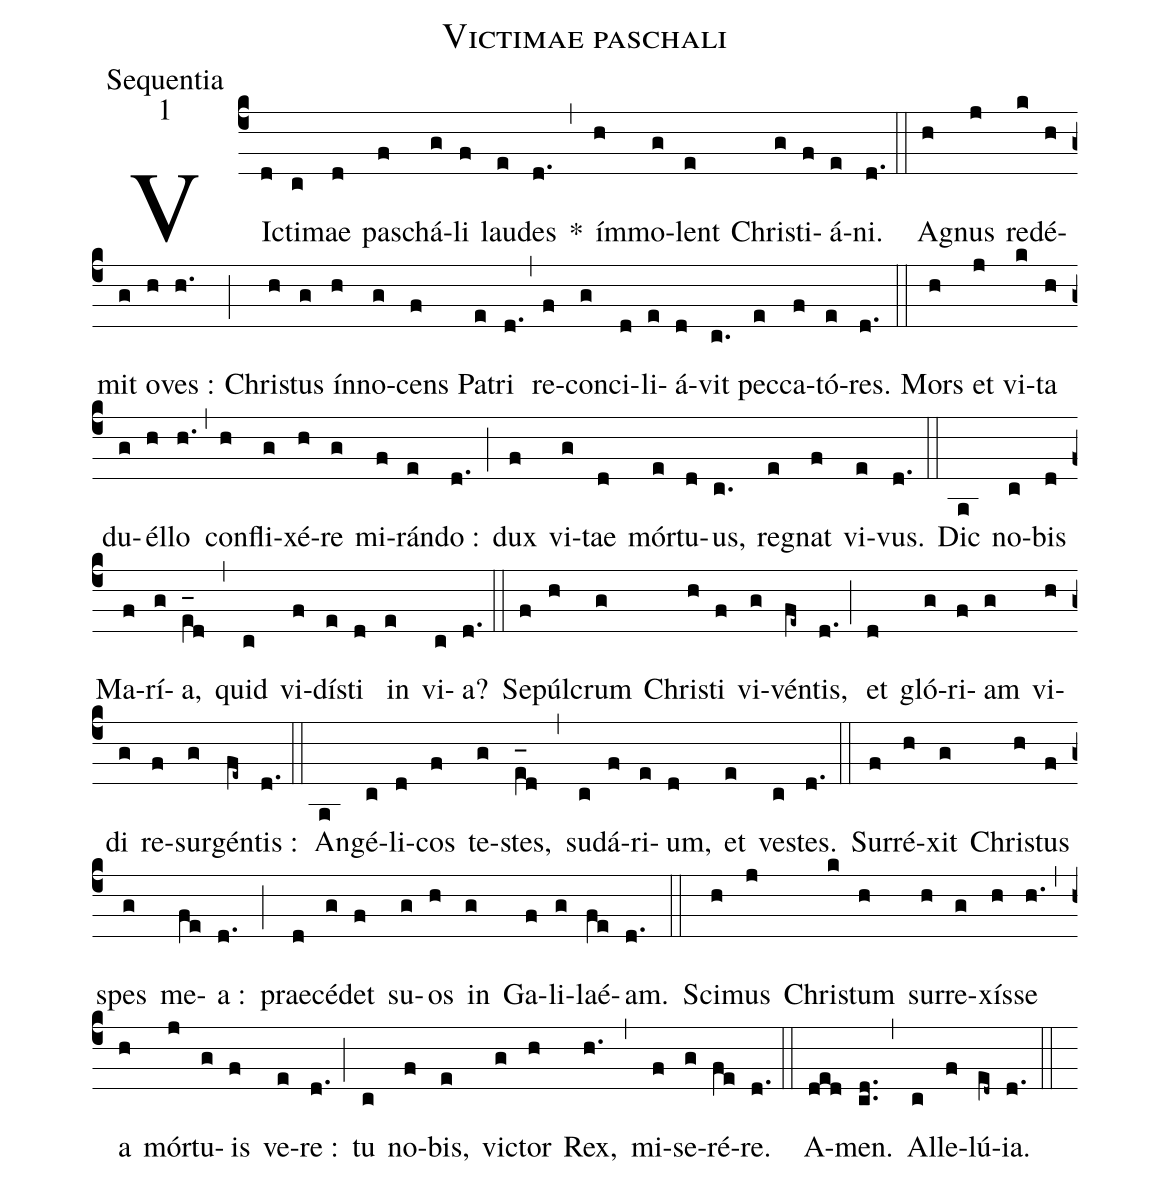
name:Victimae paschali;
office-part:Sequentia;
mode:1;
%%
(c4) VI(d)cti(c)mae(d) pa(f)schá(g)li(f) lau(e)des(d.) *(,) ím(h)mo(g)lent(e) Chri(g)sti(f)á(e)ni.(d.) (::) A(h)gnus(j) red(k)é(h)mit(g) o(h)ves :(h.) (;) Chri(h)stus(g) ín(h)no(g)cens(f) Pa(e)tri(d.) (,) re(f)con(g)ci(d)li(e)á(d)vit(c.) pec(e)ca(f)tó(e)res.(d.) (::) Mors(h) et(j) vi(k)ta(h) du(g)él(h)lo(h.) (,) con(h)fli(g)xé(h)re(g) mi(f)rán(e)do :(d.) (;) dux(f) vi(g)tae(d) mór(e)tu(d)us,(c.) re(e)gnat(f) vi(e)vus.(d.) (::) Dic(a) no(c)bis(d) Ma(f)rí(g)a,(e_[oh:h][ll:1]d) (,) quid(c) vi(f)dí(e)sti(d) in(e) vi(c)a?(d.) (::) Se(f)púl(h)crum(g) Chri(h)sti(f) vi(g)vén(fe~)tis,(d.) (;) et(d) gló(g)ri(f)am(g) vi(h)di(g) re(f)sur(g)gén(fe~)tis :(d.) (::) An(a)gé(c)li(d)cos(f) te(g)stes,(e_[oh:h][ll:1]d) (,) su(c)dá(f)ri(e)um,(d) et(e) ve(c)stes.(d.) (::) Sur(f)ré(h)xit(g) Chri(h)stus(f) spes(g) me(fe)a :(d.) (;) prae(d)cé(g)det(f) su(g)os(h) in(g) Ga(f)li(g)laé(fe)am.(d.) (::) Sci(h)mus(j) Chri(k)stum(h) sur(h)re(g)xís(h)se(h.) (,) a(h) mór(j)tu(g)is(f) ve(e)re :(d.) (;) tu(c) no(f)bis,(e) vi(g)ctor(h) Rex,(h.) (,) mi(f)se(g)ré(fe)re.(d.) (::) A(ded)men.(cd..) (,) Al(c)le(f)lú(e[ll:1]d~){ia}.(d.) (::)
